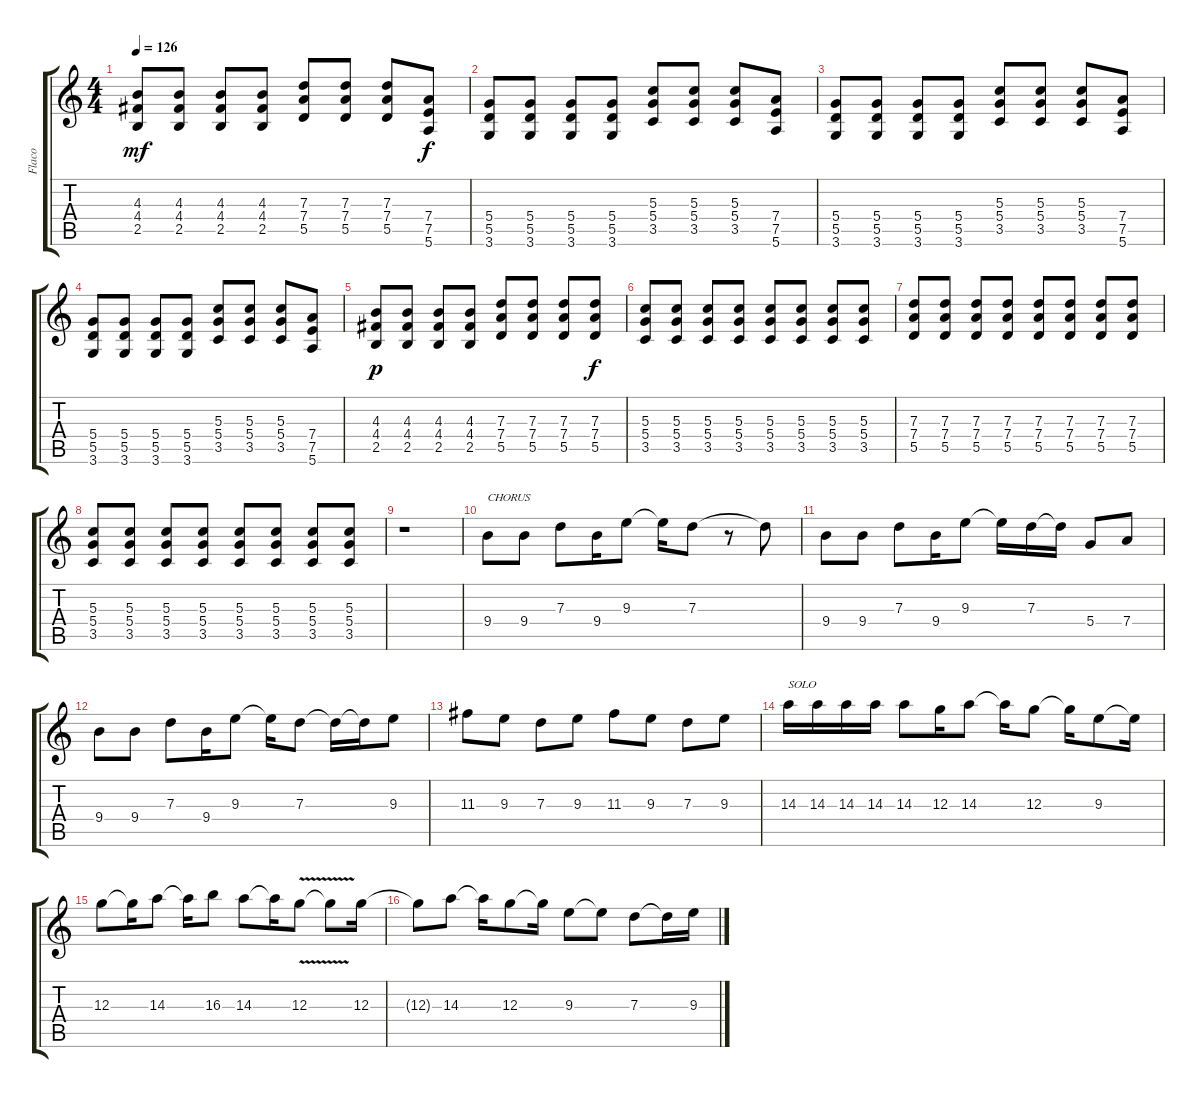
\track ("Flaco" "Flaco") {instrument distortionguitar}
\staff {score tabs}
\tuning (E4 B3 G3 D3 A2 E2) {hide}
\ts (4 4)
\tempo 126
\clef g2
\ks c
(4.3 4.4 2.5).8{dy mf} (4.3 4.4 2.5).8 (4.3 4.4 2.5).8 (4.3 4.4 2.5).8 (7.3 7.4 5.5).8 (7.3 7.4 5.5).8 (7.3 7.4 5.5).8 (7.4 7.5 5.6).8{dy f} |
(5.4 5.5 3.6).8 (5.4 5.5 3.6).8 (5.4 5.5 3.6).8 (5.4 5.5 3.6).8 (5.3 5.4 3.5).8 (5.3 5.4 3.5).8 (5.3 5.4 3.5).8 (7.4 7.5 5.6).8 |
(5.4 5.5 3.6).8 (5.4 5.5 3.6).8 (5.4 5.5 3.6).8 (5.4 5.5 3.6).8 (5.3 5.4 3.5).8 (5.3 5.4 3.5).8 (5.3 5.4 3.5).8 (7.4 7.5 5.6).8 |
(5.4 5.5 3.6).8 (5.4 5.5 3.6).8 (5.4 5.5 3.6).8 (5.4 5.5 3.6).8 (5.3 5.4 3.5).8 (5.3 5.4 3.5).8 (5.3 5.4 3.5).8 (7.4 7.5 5.6).8 |
(4.3 4.4 2.5).8{dy p} (4.3 4.4 2.5).8 (4.3 4.4 2.5).8 (4.3 4.4 2.5).8 (7.3 7.4 5.5).8 (7.3 7.4 5.5).8 (7.3 7.4 5.5).8 (7.3 7.4 5.5).8{dy f} |
(5.3 5.4 3.5).8 (5.3 5.4 3.5).8 (5.3 5.4 3.5).8 (5.3 5.4 3.5).8 (5.3 5.4 3.5).8 (5.3 5.4 3.5).8 (5.3 5.4 3.5).8 (5.3 5.4 3.5).8 |
(7.3 7.4 5.5).8 (7.3 7.4 5.5).8 (7.3 7.4 5.5).8 (7.3 7.4 5.5).8 (7.3 7.4 5.5).8 (7.3 7.4 5.5).8 (7.3 7.4 5.5).8 (7.3 7.4 5.5).8 |
(5.3 5.4 3.5).8 (5.3 5.4 3.5).8 (5.3 5.4 3.5).8 (5.3 5.4 3.5).8 (5.3 5.4 3.5).8 (5.3 5.4 3.5).8 (5.3 5.4 3.5).8 (5.3 5.4 3.5).8 |
r.1 |
9.4.8{txt "CHORUS"} 9.4.8 7.3.8 9.4.16 9.3.8 9.3{t}.16 7.3.8 r.8 7.3{t}.8 |
9.4.8 9.4.8 7.3.8 9.4.16 9.3.8 9.3{t}.16 7.3.16 7.3{t}.16 5.4.8 7.4.8 |
9.4.8 9.4.8 7.3.8 9.4.16 9.3.8 9.3{t}.16 7.3.8 7.3{t}.16 7.3{t}.16 9.3.8 |
11.3.8 9.3.8 7.3.8 9.3.8 11.3.8 9.3.8 7.3.8 9.3.8 |
14.3.16{txt "SOLO"} 14.3.16 14.3.16 14.3.16 14.3.8 12.3.16 14.3.8 14.3{t}.16 12.3.8 12.3{t}.16 9.3.8 9.3{t}.16 |
12.3.8 12.3{t}.16 14.3.8 14.3{t}.16 16.3.8 14.3.8 14.3{t}.16 12.3{v}.8 12.3{t}.8 12.3.16 |
12.3{t}.8 14.3.8 14.3{t}.16 12.3.8 12.3{t}.16 9.3.8 9.3{t}.8 7.3.8 7.3{t}.16 9.3.16
